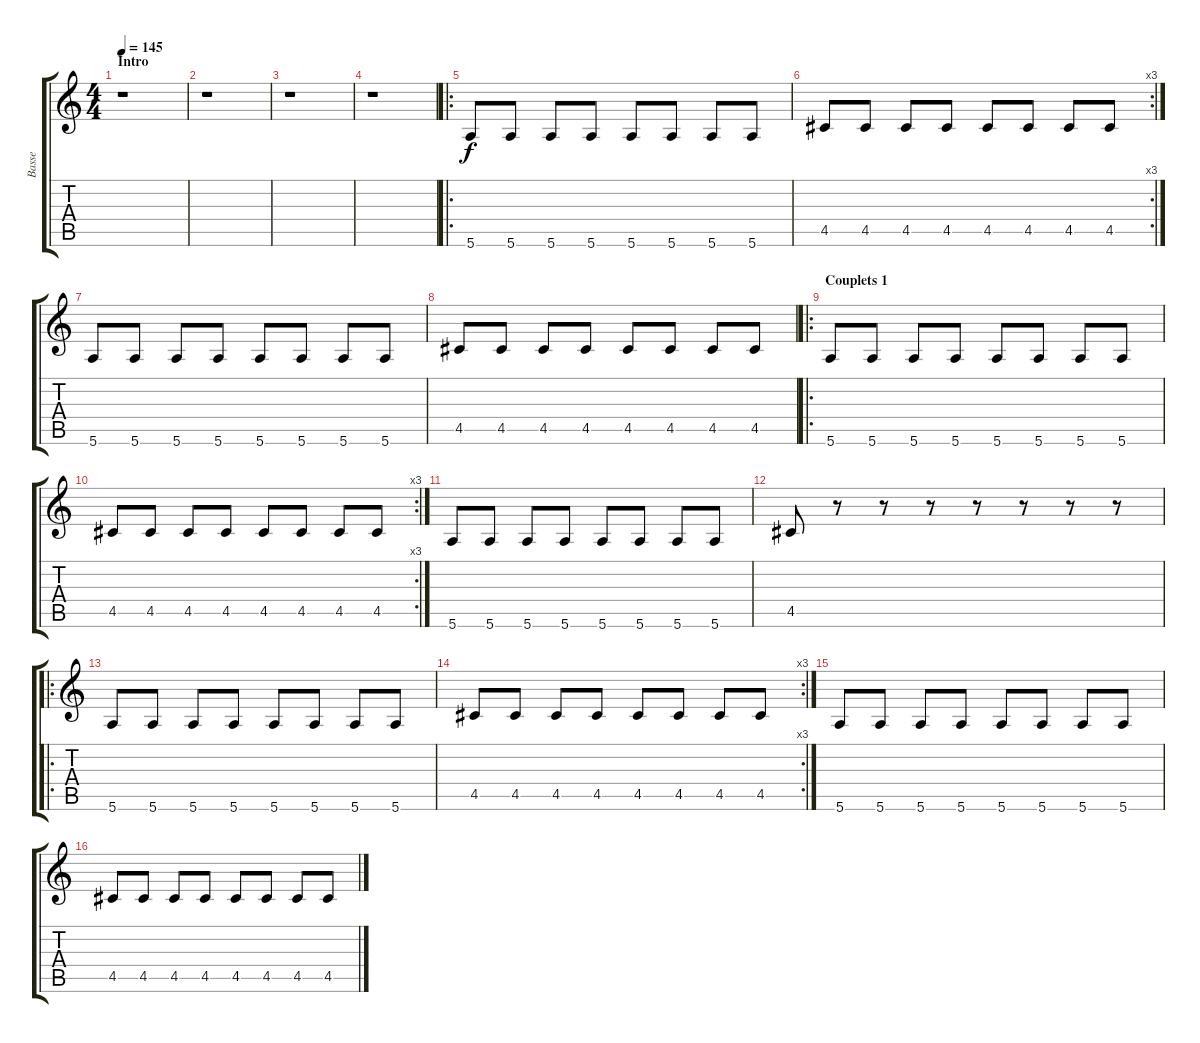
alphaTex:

\track ("Basse" "Basse") {instrument electricbassfinger}
\staff {score tabs}
\tuning (E4 B3 G3 D3 A2 E2) {hide}
\ts (4 4)
\section ("" "Intro")
\tempo 145
\clef g2
\ks c
r.1{dy f instrument electricbassfinger} |
r.1 |
r.1 |
r.1 |
\ro
5.6.8 5.6.8 5.6.8 5.6.8 5.6.8 5.6.8 5.6.8 5.6.8 |
\rc 3
4.5.8 4.5.8 4.5.8 4.5.8 4.5.8 4.5.8 4.5.8 4.5.8 |
5.6.8 5.6.8 5.6.8 5.6.8 5.6.8 5.6.8 5.6.8 5.6.8 |
4.5.8 4.5.8 4.5.8 4.5.8 4.5.8 4.5.8 4.5.8 4.5.8 |
\ro
\section ("" "Couplets 1")
5.6.8 5.6.8 5.6.8 5.6.8 5.6.8 5.6.8 5.6.8 5.6.8 |
\rc 3
4.5.8 4.5.8 4.5.8 4.5.8 4.5.8 4.5.8 4.5.8 4.5.8 |
5.6.8 5.6.8 5.6.8 5.6.8 5.6.8 5.6.8 5.6.8 5.6.8 |
4.5.8 r.8 r.8 r.8 r.8 r.8 r.8 r.8 |
\ro
5.6.8 5.6.8 5.6.8 5.6.8 5.6.8 5.6.8 5.6.8 5.6.8 |
\rc 3
4.5.8 4.5.8 4.5.8 4.5.8 4.5.8 4.5.8 4.5.8 4.5.8 |
5.6.8 5.6.8 5.6.8 5.6.8 5.6.8 5.6.8 5.6.8 5.6.8 |
4.5.8 4.5.8 4.5.8 4.5.8 4.5.8 4.5.8 4.5.8 4.5.8
